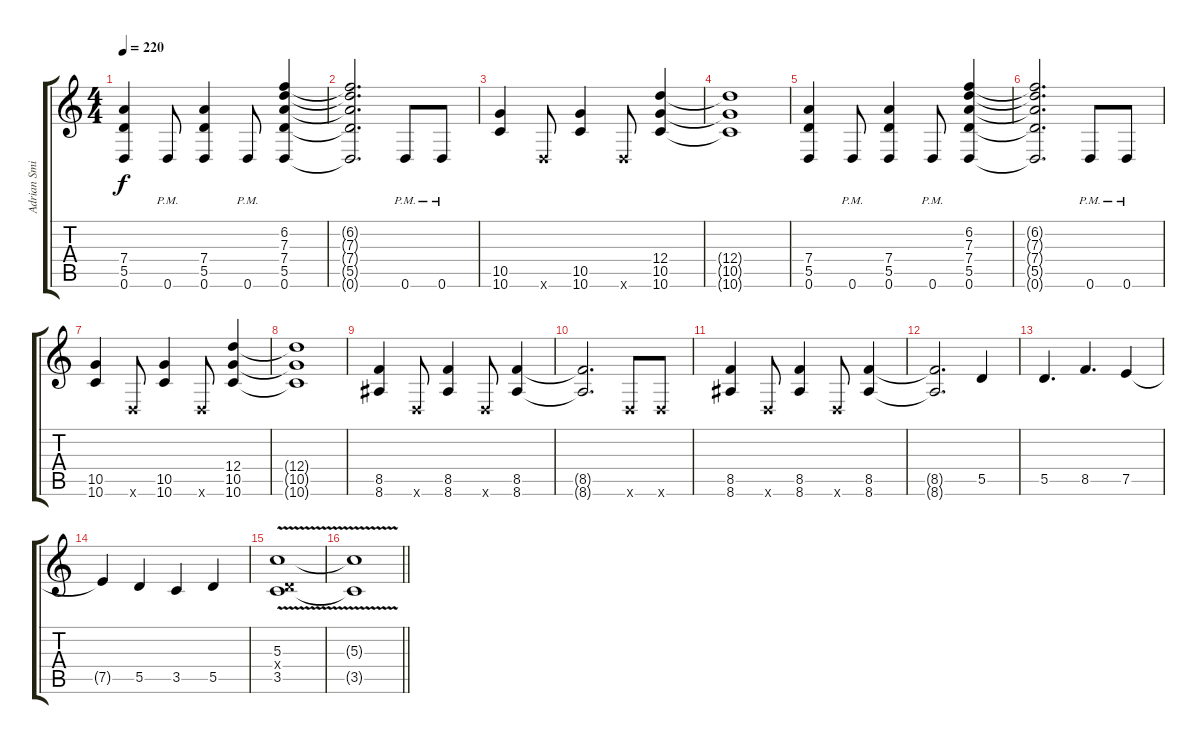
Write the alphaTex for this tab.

\track ("Adrian Smith" "Adrian Smi") {instrument overdrivenguitar}
\staff {score tabs}
\tuning (E4 B3 G3 D3 A2 D2) {hide}
\ts (4 4)
\tempo 220
\clef g2
\ks c
(7.4 5.5 0.6).4{dy f} 0.6{pm}.8 (7.4 5.5 0.6).4 0.6{pm}.8 (6.2 7.3 7.4 5.5 0.6).4 |
(6.2{t} 7.3{t} 7.4{t} 5.5{t} 0.6{t}).2{d} 0.6{pm}.8 0.6{pm}.8 |
(10.5 10.6).4 0.6{x}.8 (10.5 10.6).4 0.6{x}.8 (12.4 10.5 10.6).4 |
(12.4{t} 10.5{t} 10.6{t}).1 |
(7.4 5.5 0.6).4 0.6{pm}.8 (7.4 5.5 0.6).4 0.6{pm}.8 (6.2 7.3 7.4 5.5 0.6).4 |
(6.2{t} 7.3{t} 7.4{t} 5.5{t} 0.6{t}).2{d} 0.6{pm}.8 0.6{pm}.8 |
(10.5 10.6).4 0.6{x}.8 (10.5 10.6).4 0.6{x}.8 (12.4 10.5 10.6).4 |
(12.4{t} 10.5{t} 10.6{t}).1 |
(8.5 8.6).4 0.6{x}.8 (8.5 8.6).4 0.6{x}.8 (8.5 8.6).4 |
(8.5{t} 8.6{t}).2{d} 0.6{x}.8 0.6{x}.8 |
(8.5 8.6).4 0.6{x}.8 (8.5 8.6).4 0.6{x}.8 (8.5 8.6).4 |
(8.5{t} 8.6{t}).2{d} 5.5.4 |
5.5.4{d} 8.5.4{d} 7.5.4 |
7.5{t}.4 5.5.4 3.5.4 5.5.4 |
(5.3{v} 0.4{x} 3.5{v}).1 |
\barLineRight lightlight
(5.3{t} 3.5{t}).1
